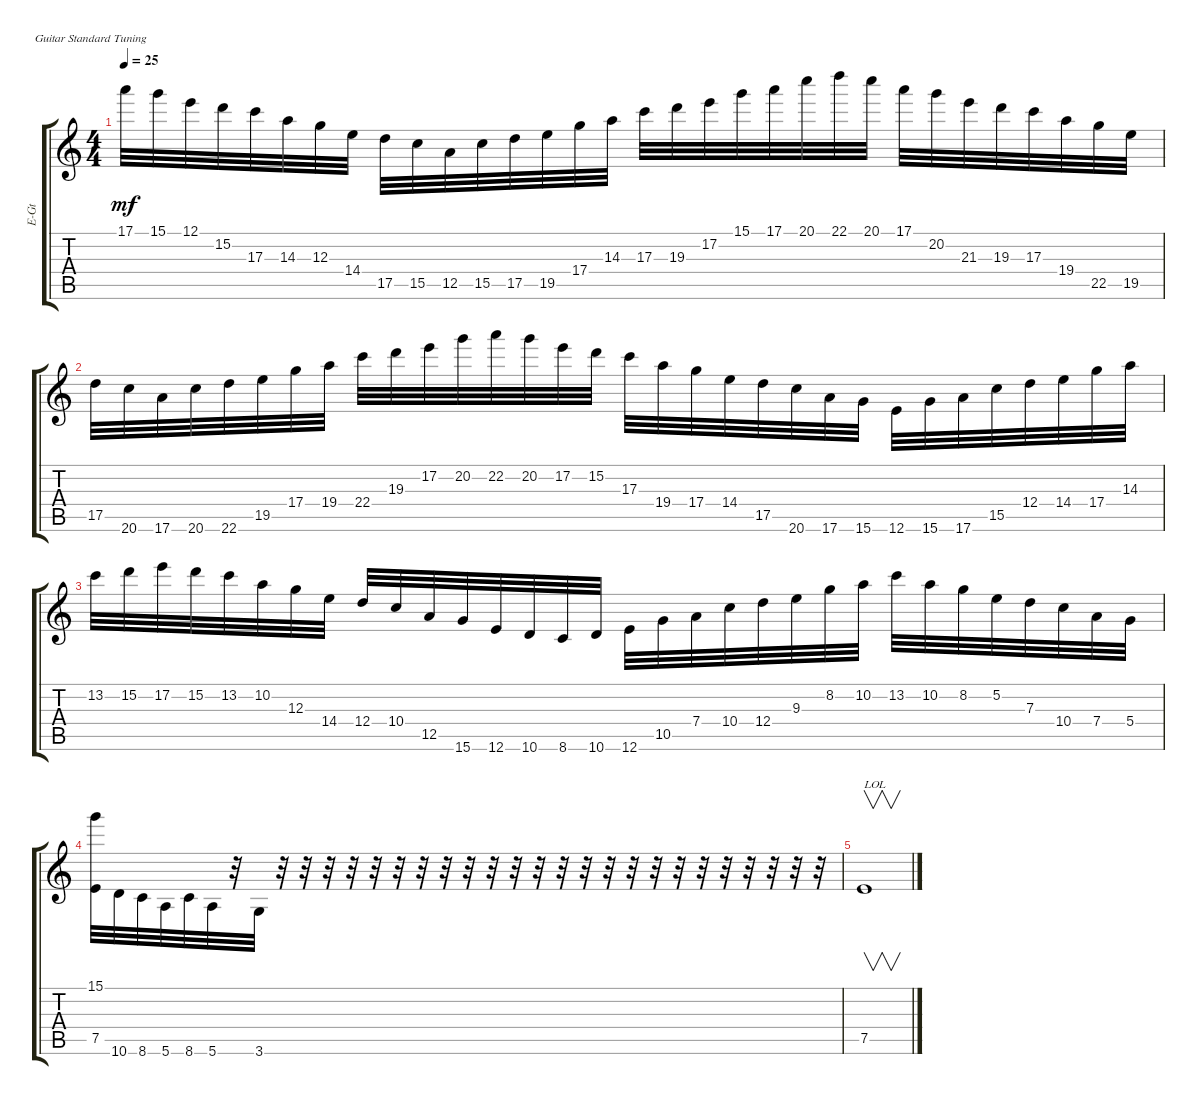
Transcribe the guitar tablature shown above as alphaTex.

\defaultSystemsLayout 4
\bracketExtendMode groupsimilarinstruments
\otherSystemsTrackNameOrientation horizontal
\track ("Electric Guitar" "E-Gt") {instrument overdrivenguitar}
\staff {score tabs}
\tuning (E4 B3 G3 D3 A2 E2)
\ts (4 4)
\tempo 25
\clef g2
\ks c
17.1.32{dy mf beam Down} 15.1.32{beam Down} 12.1.32{beam Down} 15.2.32{beam Down} 17.3.32{beam Down} 14.3.32{beam Down} 12.3.32{beam Down} 14.4.32{beam Down} 17.5.32{beam Down} 15.5.32{beam Down} 12.5.32{beam Down} 15.5.32{beam Down} 17.5.32{beam Down} 19.5.32{beam Down} 17.4.32{beam Down} 14.3.32{beam Down} 17.3.32{beam Down} 19.3.32{beam Down} 17.2.32{beam Down} 15.1.32{beam Down} 17.1.32{beam Down} 20.1.32{beam Down} 22.1.32{beam Down} 20.1.32{beam Down} 17.1.32{beam Down} 20.2.32{beam Down} 21.3.32{beam Down} 19.3.32{beam Down} 17.3.32{beam Down} 19.4.32{beam Down} 22.5.32{beam Down} 19.5.32{beam Down} |
17.5.32{beam Down} 20.6.32{beam Down} 17.6.32{beam Down} 20.6.32{beam Down} 22.6.32{beam Down} 19.5.32{beam Down} 17.4.32{beam Down} 19.4.32{beam Down} 22.4.32{beam Down} 19.3.32{beam Down} 17.2.32{beam Down} 20.2.32{beam Down} 22.2.32{beam Down} 20.2.32{beam Down} 17.2.32{beam Down} 15.2.32{beam Down} 17.3.32{beam Down} 19.4.32{beam Down} 17.4.32{beam Down} 14.4.32{beam Down} 17.5.32{beam Down} 20.6.32{beam Down} 17.6.32{beam Down} 15.6.32{beam Down} 12.6.32{beam Down} 15.6.32{beam Down} 17.6.32{beam Down} 15.5.32{beam Down} 12.4.32{beam Down} 14.4.32{beam Down} 17.4.32{beam Down} 14.3.32{beam Down} |
13.2.32{beam Down} 15.2.32{beam Down} 17.2.32{beam Down} 15.2.32{beam Down} 13.2.32{beam Down} 10.2.32{beam Down} 12.3.32{beam Down} 14.4.32{beam Down} 12.4.32{beam Up} 10.4.32{beam Up} 12.5.32{beam Up} 15.6.32{beam Up} 12.6.32{beam Up} 10.6.32{beam Up} 8.6.32{beam Up} 10.6.32{beam Up} 12.6.32{beam Down} 10.5.32{beam Down} 7.4.32{beam Down} 10.4.32{beam Down} 12.4.32{beam Down} 9.3.32{beam Down} 8.2.32{beam Down} 10.2.32{beam Down} 13.2.32{beam Down} 10.2.32{beam Down} 8.2.32{beam Down} 5.2.32{beam Down} 7.3.32{beam Down} 10.4.32{beam Down} 7.4.32{beam Down} 5.4.32{beam Down} |
(15.1 7.5).32{beam Down} 10.6.32{beam Down} 8.6.32{beam Down} 5.6.32{beam Down} 8.6.32{beam Down} 5.6.32{beam Down} r.32{beam Down} 3.6.32{beam Down} r.32{beam Down} r.32{beam Down} r.32{beam Down} r.32{beam Down} r.32{beam Down} r.32{beam Down} r.32{beam Down} r.32{beam Down} r.32{beam Down} r.32{beam Down} r.32{beam Down} r.32{beam Down} r.32{beam Down} r.32{beam Down} r.32{beam Down} r.32{beam Down} r.32{beam Down} r.32{beam Down} r.32{beam Down} r.32{beam Down} r.32{beam Down} r.32{beam Down} r.32{beam Down} r.32{beam Down} |
7.5.1{v txt "LOL" beam Up}
